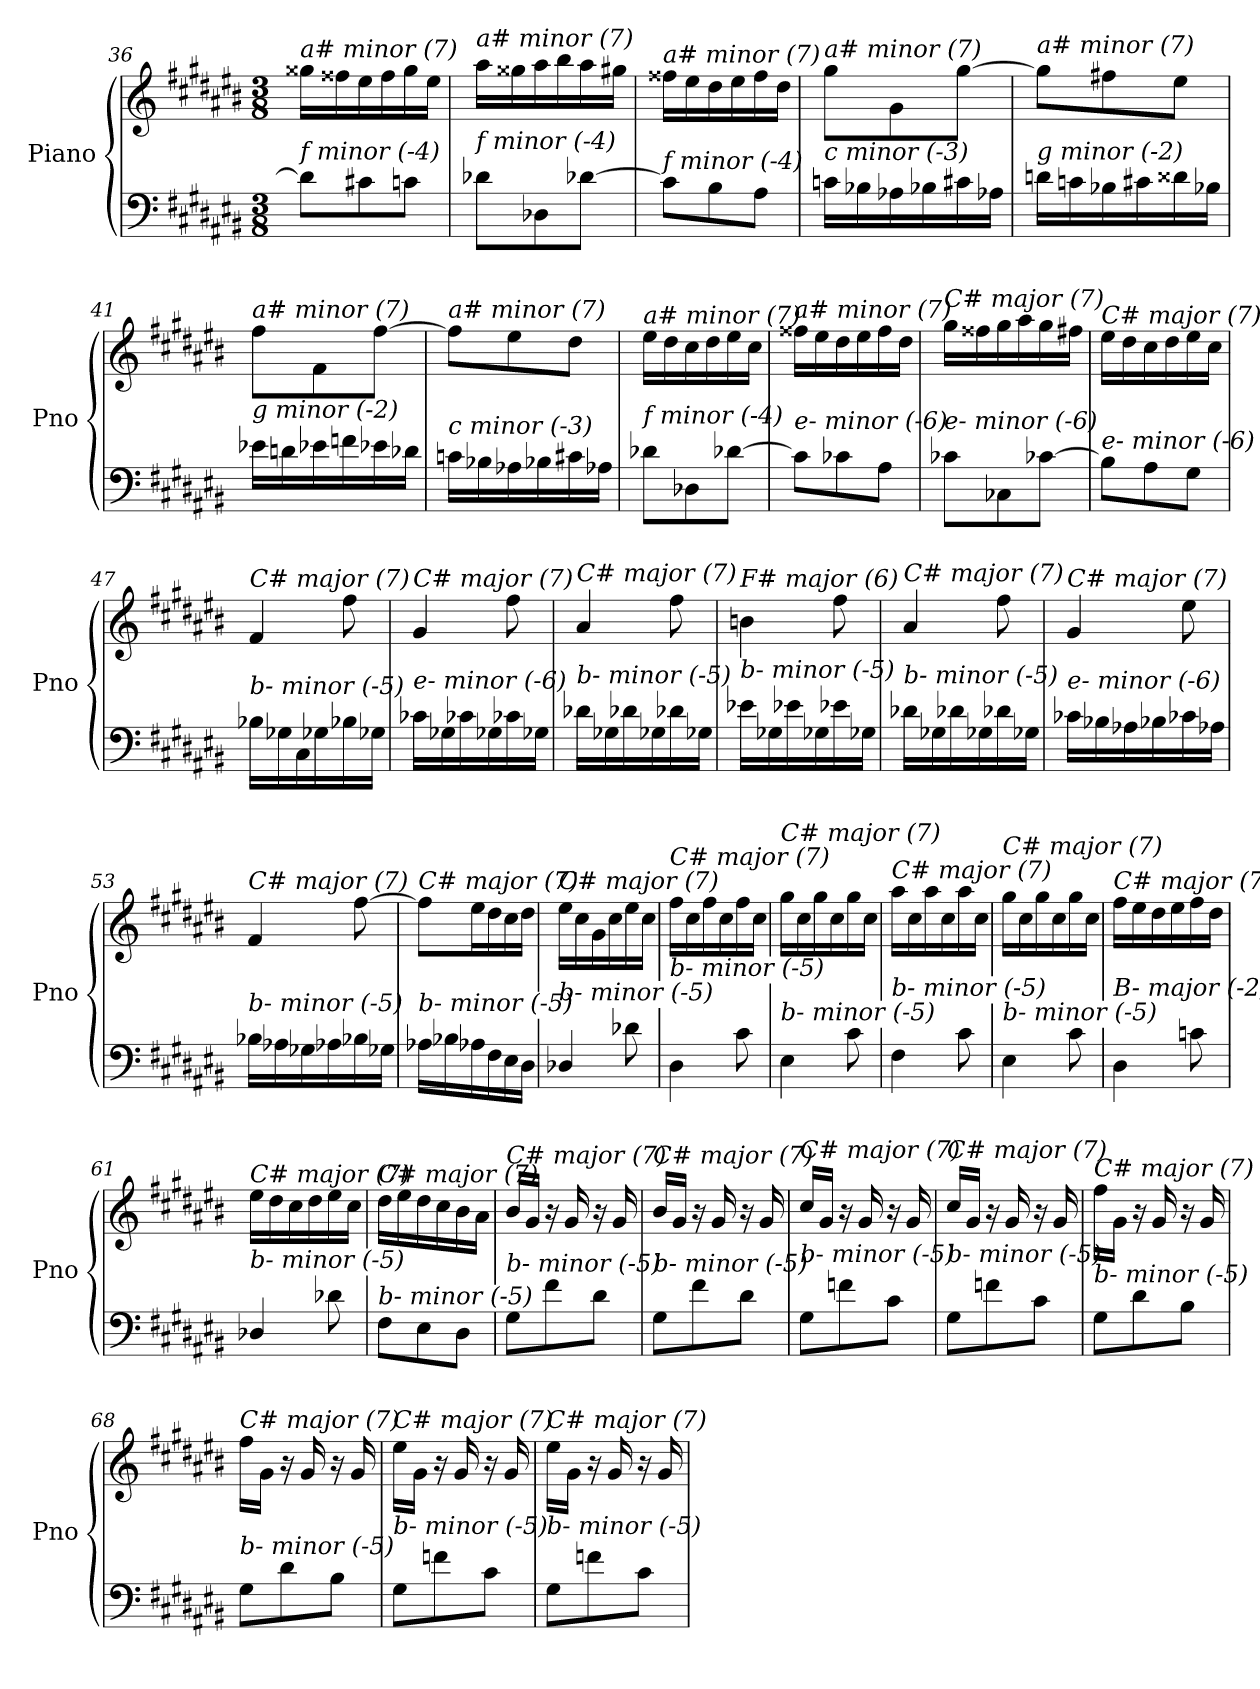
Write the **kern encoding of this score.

**kern	**kern
*part1	*part1
*staff2	*staff1
*I"Piano	*
*I'Pno	*
*clefF4	*clefG2
*k[f#c#g#d#a#e#b#]	*k[f#c#g#d#a#e#b#]
*M3/8	*M3/8
=36	=36
!	!LO:TX:i:t=a# minor (7)
!LO:TX:i:t=f minor (-4)	!
8d#\L]	16gg##X\LL
.	16ff##X\
8c#X\	16ee#\
.	16ff##\
8cni\J	16gg##\
.	16ee#\JJ
=37	=37
!	!LO:TX:i:t=a# minor (7)
!LO:TX:i:t=f minor (-4)	!
8d-Xi\L	16aa#\LL
.	16gg##X\
8D-Xi\	16aa#\
.	16bb#\
[8d-Xi\J	16aa#\
.	16gg#X\JJ
=38	=38
!	!LO:TX:i:t=a# minor (7)
!LO:TX:i:t=f minor (-4)	!
8c#\L]	16ff##X\LL
.	16ee#\
8B#\	16dd#\
.	16ee#\
8A#\J	16ff##\
.	16dd#\JJ
=39	=39
!	!LO:TX:i:t=a# minor (7)
!LO:TX:i:t=c minor (-3)	!
16cni\LL	8gg#\L
16B-Xi\	.
16A-Xi\	8g#\
16B-Xi\	.
16c#i\	[8gg#\J
16A-Xi\JJ	.
!!LO:LB:g=z
=40	=40
!	!LO:TX:i:t=a# minor (7)
!LO:TX:i:t=g minor (-2)	!
16dni\LL	8gg#\L]
16cni\	.
16B-Xi\	8ff#X\
16c#i\	.
16d##i\	8ee#\J
16B-Xi\JJ	.
=41	=41
!	!LO:TX:i:t=a# minor (7)
!LO:TX:i:t=g minor (-2)	!
16e-Xi\LL	8ff#\L
16dni\	.
16e-Xi\	8f#\
16fni\	.
16e-Xi\	[8ff#\J
16d-Xj\JJ	.
=42	=42
!	!LO:TX:i:t=a# minor (7)
!LO:TX:i:t=c minor (-3)	!
16cni\LL	8ff#\L]
16B-Xi\	.
16A-Xi\	8ee#\
16B-Xi\	.
16c#i\	8dd#\J
16A-Xi\JJ	.
=43	=43
!	!LO:TX:i:t=a# minor (7)
!LO:TX:i:t=f minor (-4)	!
8d-Xi\L	16ee#\LL
.	16dd#\
8D-Xi\	16cc#\
.	16dd#\
[8d-Xi\J	16ee#\
.	16cc#\JJ
=44	=44
!	!LO:TX:i:t=a# minor (7)
!LO:TX:i:t=e- minor (-6)	!
8c#\L]	16ff##X\LL
.	16ee#\
8c-Xi\	16dd#\
.	16ee#\
8A#\J	16ff##\
.	16dd#\JJ
=45	=45
!	!LO:TX:i:t=C# major (7)
!LO:TX:i:t=e- minor (-6)	!
8c-Xi\L	16gg#\LL
.	16ff##XZ\
8C-Xi\	16gg#\
.	16aa#\
[8c-Xi\J	16gg#\
.	16ff#X\JJ
!!LO:LB:g=z
=46	=46
!	!LO:TX:i:t=C# major (7)
!LO:TX:i:t=e- minor (-6)	!
8B\L]	16ee#\LL
.	16dd#\
8A#\	16cc#\
.	16dd#\
8G#\J	16ee#\
.	16cc#\JJ
=47	=47
!	!LO:TX:i:t=C# major (7)
!LO:TX:i:t=b- minor (-5)	!
16B-Xi\LL	4f#/
16G-Xi\	.
16C#\	.
16G-Xi\	.
16B-Xi\	8ff#\
16G-Xi\JJ	.
=48	=48
!	!LO:TX:i:t=C# major (7)
!LO:TX:i:t=e- minor (-6)	!
16c-Xi\LL	4g#/
16G-Xi\	.
16c-Xi\	.
16G-Xi\	.
16c-Xi\	8ff#\
16G-Xi\JJ	.
=49	=49
!	!LO:TX:i:t=C# major (7)
!LO:TX:i:t=b- minor (-5)	!
16d-Xi\LL	4a#/
16G-Xi\	.
16d-Xi\	.
16G-Xi\	.
16d-Xi\	8ff#\
16G-Xi\JJ	.
=50	=50
!	!LO:TX:i:t=F# major (6)
!LO:TX:i:t=b- minor (-5)	!
16e-Xi\LL	4bn\
16G-Xi\	.
16e-Xi\	.
16G-Xi\	.
16e-Xi\	8ff#\
16G-Xi\JJ	.
=51	=51
!	!LO:TX:i:t=C# major (7)
!LO:TX:i:t=b- minor (-5)	!
16d-Xi\LL	4a#/
16G-Xi\	.
16d-Xi\	.
16G-Xi\	.
16d-Xi\	8ff#\
16G-Xi\JJ	.
=52	=52
!	!LO:TX:i:t=C# major (7)
!LO:TX:i:t=e- minor (-6)	!
16c-Xi\LL	4g#/
16B-Xi\	.
16A-Xi\	.
16B-Xi\	.
16c-Xi\	8ee#\
16A-Xi\JJ	.
!!LO:LB:g=z
=53	=53
!	!LO:TX:i:t=C# major (7)
!LO:TX:i:t=b- minor (-5)	!
16B-Xi\LL	4f#/
16A-Xi\	.
16G-Xi\	.
16A-Xi\	.
16B-Xi\	[8ff#\
16G-Xi\JJ	.
=54	=54
!	!LO:TX:i:t=C# major (7)
!LO:TX:i:t=b- minor (-5)	!
16A-Xi\LL	8ff#\L]
16B-Xi\	.
16A-Xi\	16ee#\L
16F#\	16dd#\
16E#\	16cc#\
16D#\JJ	16dd#\JJ
=55	=55
!	!LO:TX:i:t=C# major (7)
!LO:TX:i:t=b- minor (-5)	!
4D-Xi/	16ee#\LL
.	16cc#\
.	16g#\
.	16cc#\
8d-Xi\	16ee#\
.	16cc#\JJ
=56	=56
!	!LO:TX:i:t=C# major (7)
!LO:TX:i:t=b- minor (-5)	!
4D#\	16ff#\LL
.	16cc#\
.	16ff#\
.	16cc#\
8c#\	16ff#\
.	16cc#\JJ
=57	=57
!	!LO:TX:i:t=C# major (7)
!LO:TX:i:t=b- minor (-5)	!
4E#\	16gg#\LL
.	16cc#\
.	16gg#\
.	16cc#\
8c#\	16gg#\
.	16cc#\JJ
=58	=58
!	!LO:TX:i:t=C# major (7)
!LO:TX:i:t=b- minor (-5)	!
4F#\	16aa#\LL
.	16cc#\
.	16aa#\
.	16cc#\
8c#\	16aa#\
.	16cc#\JJ
=59	=59
!	!LO:TX:i:t=C# major (7)
!LO:TX:i:t=b- minor (-5)	!
4E#\	16gg#\LL
.	16cc#\
.	16gg#\
.	16cc#\
8c#\	16gg#\
.	16cc#\JJ
!!LO:LB:g=z
=60	=60
!	!LO:TX:i:t=C# major (7)
!LO:TX:i:t=B- major (-2)	!
4D#\	16ff#\LL
.	16ee#\
.	16dd#\
.	16ee#\
8cni\	16ff#\
.	16dd#\JJ
=61	=61
!	!LO:TX:i:t=C# major (7)
!LO:TX:i:t=b- minor (-5)	!
4D-Xi/	16ee#\LL
.	16dd#\
.	16cc#\
.	16dd#\
8d-Xi\	16ee#\
.	16cc#\JJ
=62	=62
!	!LO:TX:i:t=C# major (7)
!LO:TX:i:t=b- minor (-5)	!
8F#\L	16dd#\LL
.	16ee#\
8E#\	16dd#\
.	16cc#\
8D#\J	16b#\
.	16a#\JJ
=63	=63
!	!LO:TX:i:t=C# major (7)
!LO:TX:i:t=b- minor (-5)	!
8G#\L	16b#/LL
.	16g#/JJ
8f#\	16r
.	16g#/
8d#\J	16r
.	16g#/
=64	=64
!	!LO:TX:i:t=C# major (7)
!LO:TX:i:t=b- minor (-5)	!
8G#\L	16b#/LL
.	16g#/JJ
8f#\	16r
.	16g#/
8d#\J	16r
.	16g#/
=65	=65
!	!LO:TX:i:t=C# major (7)
!LO:TX:i:t=b- minor (-5)	!
8G#\L	16cc#/LL
.	16g#/JJ
8fni\	16r
.	16g#/
8c#\J	16r
.	16g#/
!!LO:LB:g=z
=66	=66
!	!LO:TX:i:t=C# major (7)
!LO:TX:i:t=b- minor (-5)	!
8G#\L	16cc#/LL
.	16g#/JJ
8fni\	16r
.	16g#/
8c#\J	16r
.	16g#/
=67	=67
!	!LO:TX:i:t=C# major (7)
!LO:TX:i:t=b- minor (-5)	!
8G#\L	16ff#\LL
.	16g#\JJ
8d#\	16r
.	16g#/
8B#\J	16r
.	16g#/
=68	=68
!	!LO:TX:i:t=C# major (7)
!LO:TX:i:t=b- minor (-5)	!
8G#\L	16ff#\LL
.	16g#\JJ
8d#\	16r
.	16g#/
8B#\J	16r
.	16g#/
=69	=69
!	!LO:TX:i:t=C# major (7)
!LO:TX:i:t=b- minor (-5)	!
8G#\L	16ee#\LL
.	16g#\JJ
8fni\	16r
.	16g#/
8c#\J	16r
.	16g#/
=70	=70
!	!LO:TX:i:t=C# major (7)
!LO:TX:i:t=b- minor (-5)	!
8G#\L	16ee#\LL
.	16g#\JJ
8fni\	16r
.	16g#/
8c#\J	16r
.	16g#/
=	=
*-	*-
